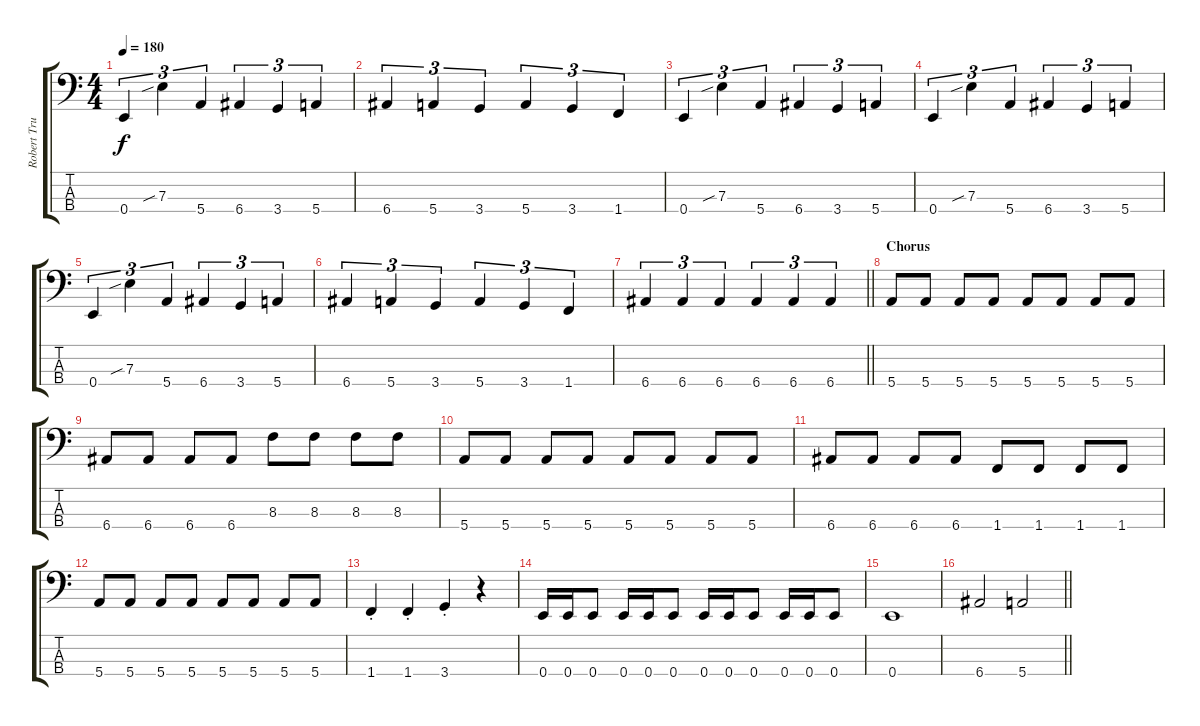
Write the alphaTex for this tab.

\track ("Robert Trujillo" "Robert Tru") {instrument electricbassfinger}
\staff {score tabs}
\tuning (G2 D2 A1 E1) {hide}
\ts (4 4)
\tempo 180
\clef f4
\ks c
0.4.4{tu (3 2) dy f} 7.3{sib}.4{tu (3 2)} 5.4.4{tu (3 2)} 6.4.4{tu (3 2)} 3.4.4{tu (3 2)} 5.4.4{tu (3 2)} |
6.4.4{tu (3 2)} 5.4.4{tu (3 2)} 3.4.4{tu (3 2)} 5.4.4{tu (3 2)} 3.4.4{tu (3 2)} 1.4.4{tu (3 2)} |
0.4.4{tu (3 2)} 7.3{sib}.4{tu (3 2)} 5.4.4{tu (3 2)} 6.4.4{tu (3 2)} 3.4.4{tu (3 2)} 5.4.4{tu (3 2)} |
0.4.4{tu (3 2)} 7.3{sib}.4{tu (3 2)} 5.4.4{tu (3 2)} 6.4.4{tu (3 2)} 3.4.4{tu (3 2)} 5.4.4{tu (3 2)} |
0.4.4{tu (3 2)} 7.3{sib}.4{tu (3 2)} 5.4.4{tu (3 2)} 6.4.4{tu (3 2)} 3.4.4{tu (3 2)} 5.4.4{tu (3 2)} |
6.4.4{tu (3 2)} 5.4.4{tu (3 2)} 3.4.4{tu (3 2)} 5.4.4{tu (3 2)} 3.4.4{tu (3 2)} 1.4.4{tu (3 2)} |
\barLineRight lightlight
6.4.4{tu (3 2)} 6.4.4{tu (3 2)} 6.4.4{tu (3 2)} 6.4.4{tu (3 2)} 6.4.4{tu (3 2)} 6.4.4{tu (3 2)} |
\section ("" "Chorus")
5.4.8 5.4.8 5.4.8 5.4.8 5.4.8 5.4.8 5.4.8 5.4.8 |
6.4.8 6.4.8 6.4.8 6.4.8 8.3.8 8.3.8 8.3.8 8.3.8 |
5.4.8 5.4.8 5.4.8 5.4.8 5.4.8 5.4.8 5.4.8 5.4.8 |
6.4.8 6.4.8 6.4.8 6.4.8 1.4.8 1.4.8 1.4.8 1.4.8 |
5.4.8 5.4.8 5.4.8 5.4.8 5.4.8 5.4.8 5.4.8 5.4.8 |
1.4{st}.4 1.4{st}.4 3.4{st}.4 r.4 |
0.4.16 0.4.16 0.4.8 0.4.16 0.4.16 0.4.8 0.4.16 0.4.16 0.4.8 0.4.16 0.4.16 0.4.8 |
0.4.1 |
\barLineRight lightlight
6.4.2 5.4.2
